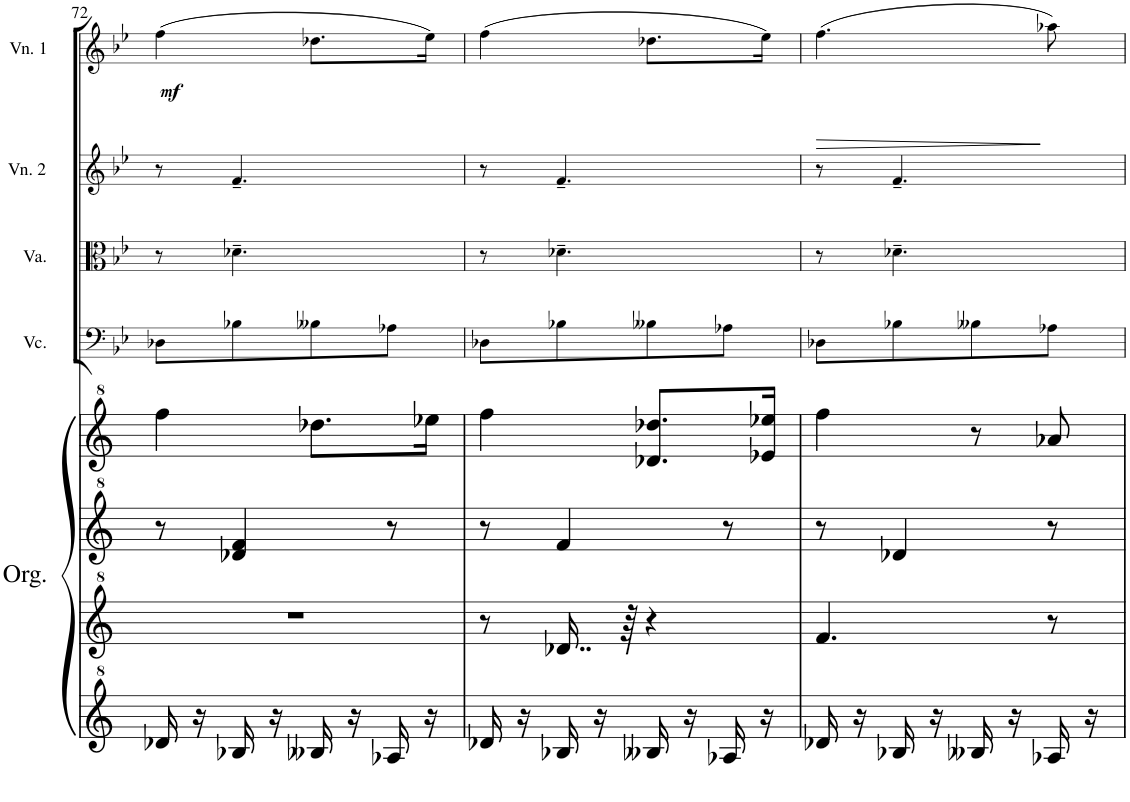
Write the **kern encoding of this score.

**kern	**kern	**kern	**kern	**kern	**kern	**kern	**kern	**dynam
*part5	*part5	*part5	*part5	*part4	*part3	*part2	*part1	*part1
*staff8	*staff7	*staff6	*staff5	*staff4	*staff3	*staff2	*staff1	*staff1
*I"Organetta      with  25 stops	*	*	*	*I"Violoncello	*I"Viola	*I"Violin 2	*I"Violin 1	*
*I'Org.	*	*	*	*I'Vc.	*I'Va.	*I'Vn. 2	*I'Vn. 1	*
!!LO:PB:g=z
*clefG^2	*clefG^2	*clefG^2	*clefG^2	*clefF4	*clefC3	*clefG2	*clefG2	*
*k[]	*k[]	*k[]	*k[]	*k[b-e-]	*k[b-e-]	*k[b-e-]	*k[b-e-]	*
*M2/4	*M2/4	*M2/4	*M2/4	*M2/4	*M2/4	*M2/4	*M2/4	*
=72	=72	=72	=72	=72	=72	=72	=72	=72
!	!	!	!	!	!	!	!	!LO:DY:b
16dd-X/	2r	8r	4fff\	8D-X\L	8r	8r	(4ff\	mf
16r	.	.	.	.	.	.	.	.
16b-X/	.	4dd-X/ 4ff/	.	8B-X\	4.d-X~\	4.f~/	.	.
16r	.	.	.	.	.	.	.	.
16b--X/	.	.	8.ddd-X\L	8B--X\	.	.	8.dd-X\L	.
16r	.	.	.	.	.	.	.	.
16a-X/	.	8r	.	8A-X\J	.	.	.	.
16r	.	.	16eee-X\Jk	.	.	.	16ee-\Jk)	.
=73	=73	=73	=73	=73	=73	=73	=73	=73
16dd-X/	8r	8r	4fff\	8D-X\L	8r	8r	(4ff\	.
16r	.	.	.	.	.	.	.	.
16b-X/	16..dd-X/	4ff/	.	8B-X\	4.d-X~\	4.f~/	.	.
16r	.	.	.	.	.	.	.	.
.	64r	.	.	.	.	.	.	.
16b--X/	4r	.	8.dd-X/ 8.ddd-X/L	8B--X\	.	.	8.dd-X\L	.
16r	.	.	.	.	.	.	.	.
16a-X/	.	8r	.	8A-X\J	.	.	.	.
16r	.	.	16ee-X/ 16eee-X/Jk	.	.	.	16ee-\Jk)	.
=74	=74	=74	=74	=74	=74	=74	=74	=74
!	!	!	!	!	!	!	!	!LO:HP:b
16dd-X/	4.ff/	8r	4fff\	8D-X\L	8r	8r	(4.ff\	>
16r	.	.	.	.	.	.	.	.
16b-X/	.	4dd-X/	.	8B-X\	4.d-X~\	4.f~/	.	.
16r	.	.	.	.	.	.	.	.
16b--X/	.	.	8r	8B--X\	.	.	.	.
16r	.	.	.	.	.	.	.	.
16a-X/	8r	8r	8aa-X/	8A-X\J	.	.	8aa-X\)	]
16r	.	.	.	.	.	.	.	.
=	=	=	=	=	=	=	=	=
*-	*-	*-	*-	*-	*-	*-	*-	*-
